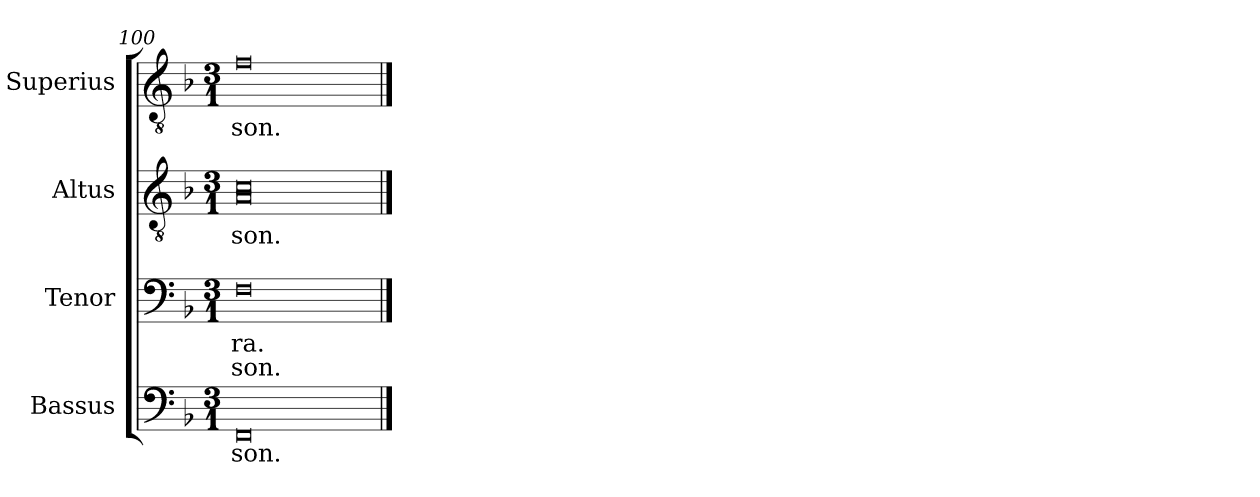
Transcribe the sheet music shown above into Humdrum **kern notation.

**kern	**text	**kern	**text	**text	**kern	**text	**kern	**text
*part4	*part4	*part3	*part3	*part3	*part2	*part2	*part1	*part1
*staff4	*staff4	*staff3	*staff3	*staff3	*staff2	*staff2	*staff1	*staff1
*I"Bassus	*	*I"Tenor	*	*	*I"Altus	*	*I"Superius	*
*I'B	*	*I'T	*	*	*I'A	*	*I'S	*
*clefF4	*	*clefF4	*	*	*clefGv2	*	*clefGv2	*
*k[b-]	*	*k[b-]	*	*	*k[b-]	*	*k[b-]	*
*d:	*	*d:	*	*	*d:	*	*d:	*
*M3/1	*	*M3/1	*	*	*M3/1	*	*M3/1	*
=100	=100	=100	=100	=100	=100	=100	=100	=100
*	*	*	*	*	*^	*	*	*
0FF	-son.	0F	-ra.	-son.	0c/	0A\	-son.	0f	-son.
*	*	*	*	*	*v	*v	*	*	*
==	==	==	==	==	==	==	==	==
*-	*-	*-	*-	*-	*-	*-	*-	*-
